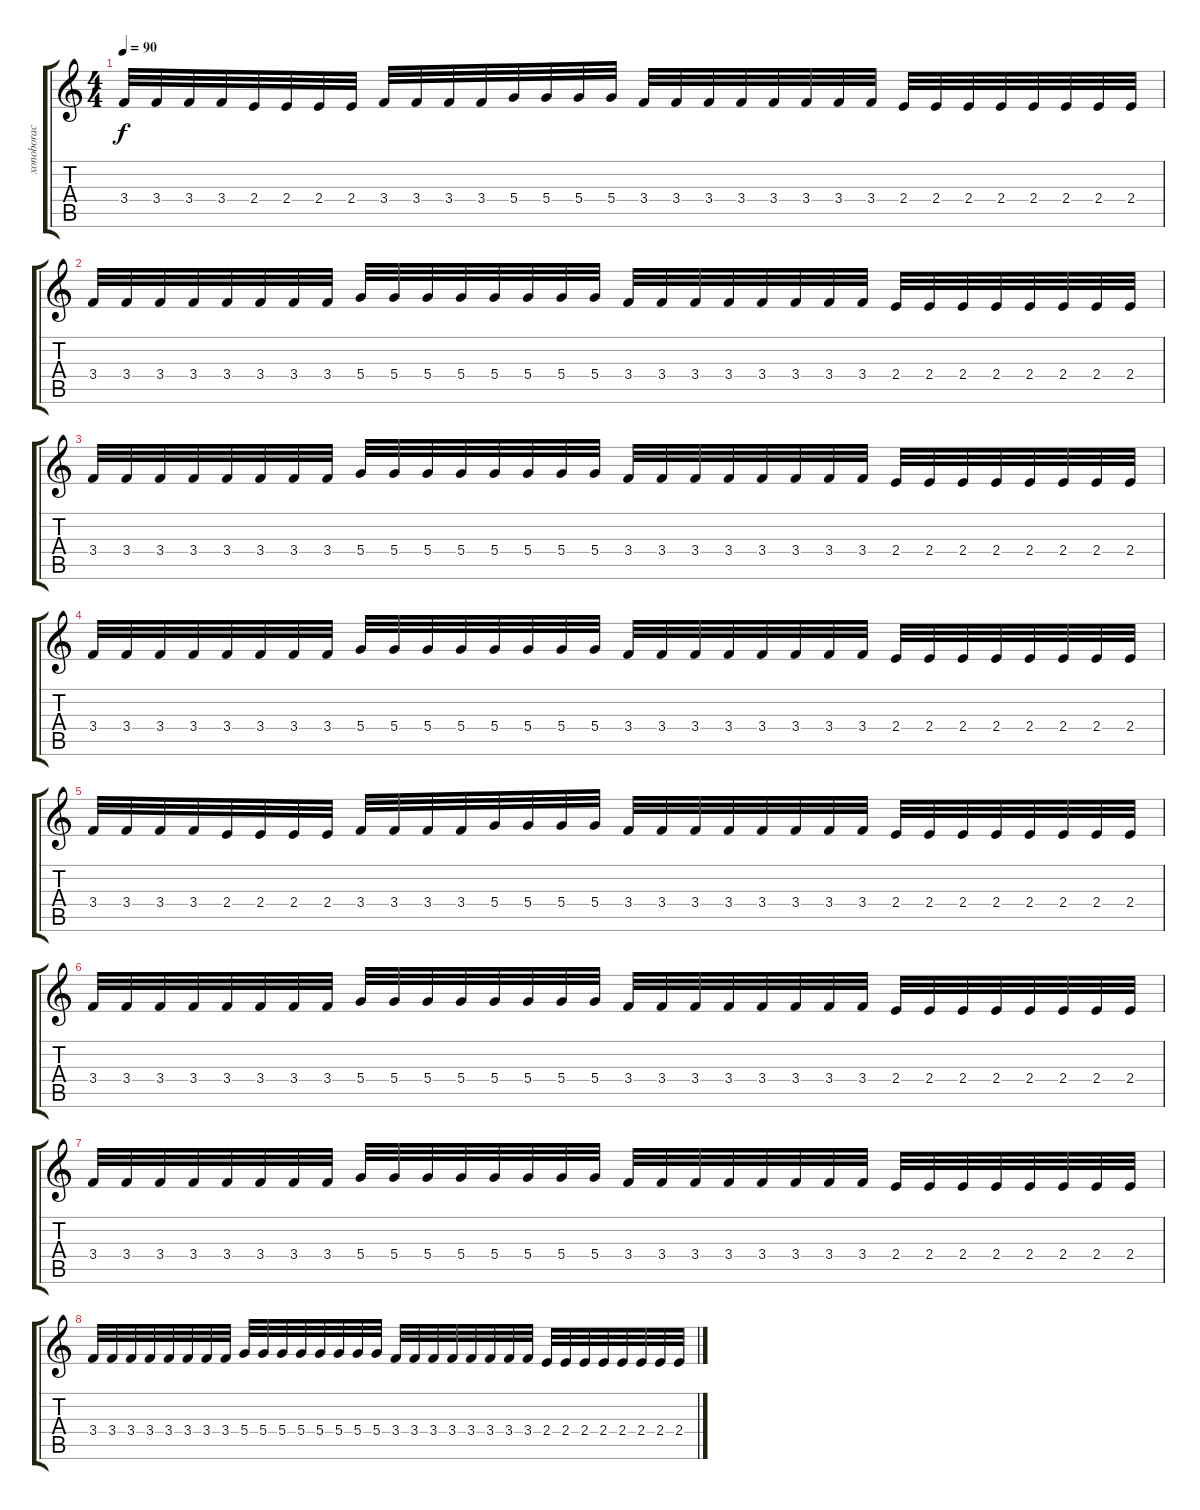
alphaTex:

\track ("xonoborac mollig" "xonoborac ") {instrument distortionguitar}
\staff {score tabs}
\tuning (E4 B3 G3 D3 A2 D2) {hide}
\ts (4 4)
\tempo 90
\clef g2
\ks c
3.4.32{dy f} 3.4.32 3.4.32 3.4.32 2.4.32 2.4.32 2.4.32 2.4.32 3.4.32 3.4.32 3.4.32 3.4.32 5.4.32 5.4.32 5.4.32 5.4.32 3.4.32 3.4.32 3.4.32 3.4.32 3.4.32 3.4.32 3.4.32 3.4.32 2.4.32 2.4.32 2.4.32 2.4.32 2.4.32 2.4.32 2.4.32 2.4.32 |
3.4.32 3.4.32 3.4.32 3.4.32 3.4.32 3.4.32 3.4.32 3.4.32 5.4.32 5.4.32 5.4.32 5.4.32 5.4.32 5.4.32 5.4.32 5.4.32 3.4.32 3.4.32 3.4.32 3.4.32 3.4.32 3.4.32 3.4.32 3.4.32 2.4.32 2.4.32 2.4.32 2.4.32 2.4.32 2.4.32 2.4.32 2.4.32 |
3.4.32 3.4.32 3.4.32 3.4.32 3.4.32 3.4.32 3.4.32 3.4.32 5.4.32 5.4.32 5.4.32 5.4.32 5.4.32 5.4.32 5.4.32 5.4.32 3.4.32 3.4.32 3.4.32 3.4.32 3.4.32 3.4.32 3.4.32 3.4.32 2.4.32 2.4.32 2.4.32 2.4.32 2.4.32 2.4.32 2.4.32 2.4.32 |
3.4.32 3.4.32 3.4.32 3.4.32 3.4.32 3.4.32 3.4.32 3.4.32 5.4.32 5.4.32 5.4.32 5.4.32 5.4.32 5.4.32 5.4.32 5.4.32 3.4.32 3.4.32 3.4.32 3.4.32 3.4.32 3.4.32 3.4.32 3.4.32 2.4.32 2.4.32 2.4.32 2.4.32 2.4.32 2.4.32 2.4.32 2.4.32 |
3.4.32 3.4.32 3.4.32 3.4.32 2.4.32 2.4.32 2.4.32 2.4.32 3.4.32 3.4.32 3.4.32 3.4.32 5.4.32 5.4.32 5.4.32 5.4.32 3.4.32 3.4.32 3.4.32 3.4.32 3.4.32 3.4.32 3.4.32 3.4.32 2.4.32 2.4.32 2.4.32 2.4.32 2.4.32 2.4.32 2.4.32 2.4.32 |
3.4.32 3.4.32 3.4.32 3.4.32 3.4.32 3.4.32 3.4.32 3.4.32 5.4.32 5.4.32 5.4.32 5.4.32 5.4.32 5.4.32 5.4.32 5.4.32 3.4.32 3.4.32 3.4.32 3.4.32 3.4.32 3.4.32 3.4.32 3.4.32 2.4.32 2.4.32 2.4.32 2.4.32 2.4.32 2.4.32 2.4.32 2.4.32 |
3.4.32 3.4.32 3.4.32 3.4.32 3.4.32 3.4.32 3.4.32 3.4.32 5.4.32 5.4.32 5.4.32 5.4.32 5.4.32 5.4.32 5.4.32 5.4.32 3.4.32 3.4.32 3.4.32 3.4.32 3.4.32 3.4.32 3.4.32 3.4.32 2.4.32 2.4.32 2.4.32 2.4.32 2.4.32 2.4.32 2.4.32 2.4.32 |
3.4.32 3.4.32 3.4.32 3.4.32 3.4.32 3.4.32 3.4.32 3.4.32 5.4.32 5.4.32 5.4.32 5.4.32 5.4.32 5.4.32 5.4.32 5.4.32 3.4.32 3.4.32 3.4.32 3.4.32 3.4.32 3.4.32 3.4.32 3.4.32 2.4.32 2.4.32 2.4.32 2.4.32 2.4.32 2.4.32 2.4.32 2.4.32
